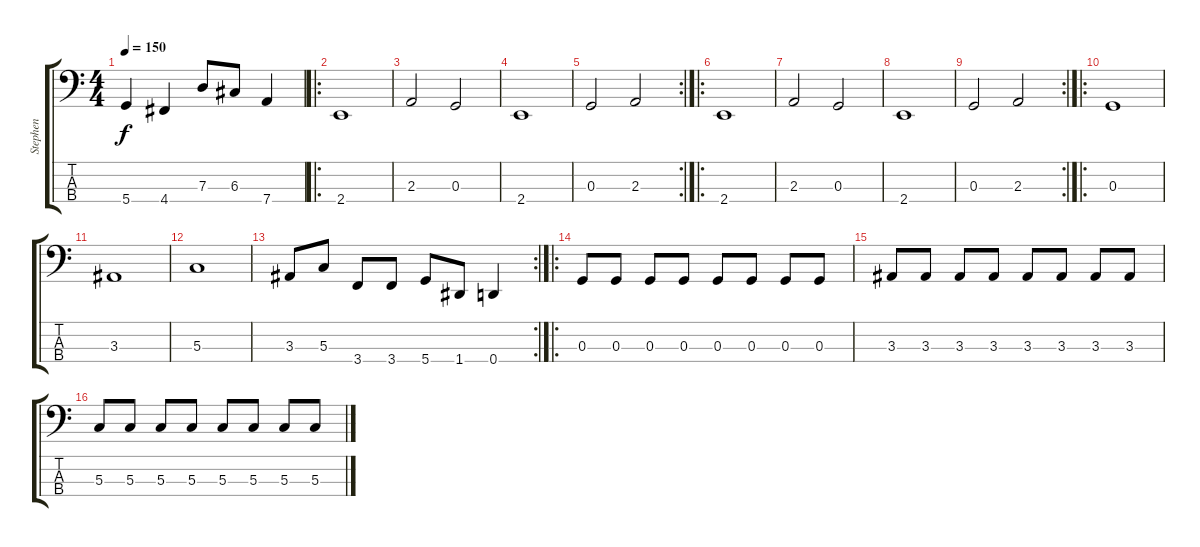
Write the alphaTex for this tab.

\track ("Stephen" "Stephen") {instrument electricbassfinger}
\staff {score tabs}
\tuning (F2 C2 G1 D1) {hide}
\ts (4 4)
\tempo 150
\clef f4
\ks c
5.4.4{dy f} 4.4.4 7.3.8 6.3.8 7.4.4 |
\ro
2.4.1 |
2.3.2 0.3.2 |
2.4.1 |
\rc 2
0.3.2 2.3.2 |
\ro
2.4.1 |
2.3.2 0.3.2 |
2.4.1 |
\rc 2
0.3.2 2.3.2 |
\ro
0.3.1 |
3.3.1 |
5.3.1 |
\rc 2
3.3.8 5.3.8 3.4.8 3.4.8 5.4.8 1.4.8 0.4.4 |
\ro
0.3.8 0.3.8 0.3.8 0.3.8 0.3.8 0.3.8 0.3.8 0.3.8 |
3.3.8 3.3.8 3.3.8 3.3.8 3.3.8 3.3.8 3.3.8 3.3.8 |
5.3.8 5.3.8 5.3.8 5.3.8 5.3.8 5.3.8 5.3.8 5.3.8
